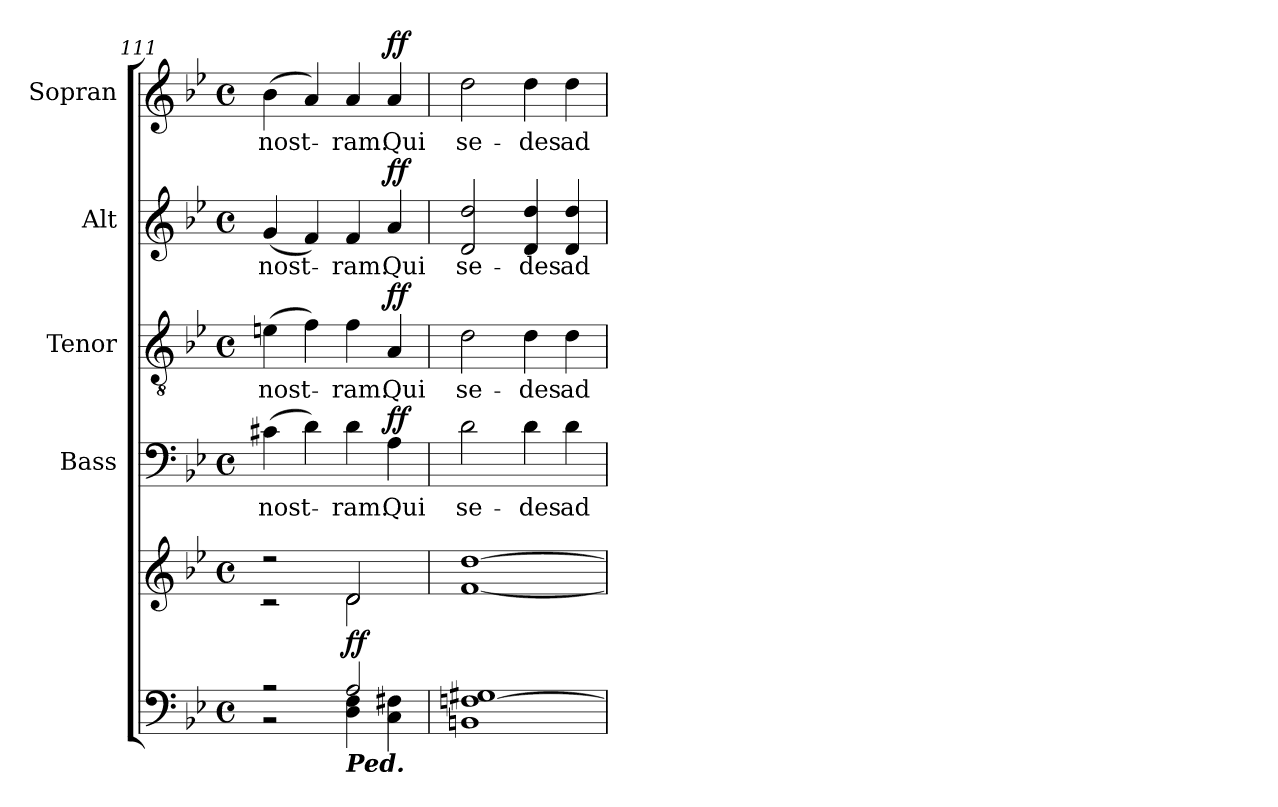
**kern	**kern	**dynam	**kern	**text	**dynam	**kern	**text	**dynam	**kern	**text	**dynam	**kern	**text	**dynam
*part5	*part5	*part5	*part4	*part4	*part4	*part3	*part3	*part3	*part2	*part2	*part2	*part1	*part1	*part1
*staff6	*staff5	*staff5/6	*staff4	*staff4	*staff4	*staff3	*staff3	*staff3	*staff2	*staff2	*staff2	*staff1	*staff1	*staff1
*	*	*	*I"Bass	*	*	*I"Tenor	*	*	*I"Alt	*	*	*I"Sopran	*	*
*	*	*	*I'B.	*	*	*I'T.	*	*	*I'A.	*	*	*I'S.	*	*
*clefF4	*clefG2	*	*clefF4	*	*	*clefGv2	*	*	*clefG2	*	*	*clefG2	*	*
*k[b-e-]	*k[b-e-]	*	*k[b-e-]	*	*	*k[b-e-]	*	*	*k[b-e-]	*	*	*k[b-e-]	*	*
*B-:	*B-:	*	*B-:	*	*	*B-:	*	*	*B-:	*	*	*B-:	*	*
*M4/4	*M4/4	*	*M4/4	*	*	*M4/4	*	*	*M4/4	*	*	*M4/4	*	*
*met(c)	*met(c)	*	*met(c)	*	*	*met(c)	*	*	*met(c)	*	*	*met(c)	*	*
=111	=111	=111	=111	=111	=111	=111	=111	=111	=111	=111	=111	=111	=111	=111
*^	*^	*	*	*	*	*	*	*	*	*	*	*	*	*
!	!	!	!	!	!	!LO:LY:b	!	!	!LO:LY:b	!	!	!LO:LY:b	!	!	!LO:LY:b	!
2r	2r	2r	2r	.	(>4c#X\	nost-	.	(>4en\	nost-	.	(<4g/	nost-	.	(>4b-\	nost-	.
.	.	.	.	.	4d\)	.	.	4f\)	.	.	4f/)	.	.	4a/)	.	.
!LO:TX:b:Bi:t=Ped.	!	!	!	!	!	!	!	!	!	!	!	!	!	!	!	!
!	!	!	!	!LO:DY:b	!	!LO:LY:b	!	!	!LO:LY:b	!	!	!LO:LY:b	!	!	!LO:LY:b	!
2A/	4D\ 4F\	2d/	2d\	ff	4d\	-ram.	.	4f\	-ram.	.	4f/	-ram.	.	4a/	-ram.	.
!	!	!	!	!	!	!LO:LY:b	!LO:DY:a	!	!LO:LY:b	!LO:DY:a	!	!LO:LY:b	!LO:DY:a	!	!LO:LY:b	!LO:DY:a
.	4C\ 4F#X\	.	.	.	4A\	Qui	ff	4A/	Qui	ff	4a/	Qui	ff	4a/	Qui	ff
=112	=112	=112	=112	=112	=112	=112	=112	=112	=112	=112	=112	=112	=112	=112	=112	=112
!	!	!	!	!	!	!LO:LY:b	!	!	!LO:LY:b	!	!	!LO:LY:b	!	!	!LO:LY:b	!
[>1Fn 1G#X	1BBn	[>1dd	[<1f	.	2d\	se-	.	2d\	se-	.	2d/ 2dd/	se-	.	2dd\	se-	.
!	!	!	!	!	!	!LO:LY:b	!	!	!LO:LY:b	!	!	!LO:LY:b	!	!	!LO:LY:b	!
.	.	.	.	.	4d\	-des	.	4d\	-des	.	4d/ 4dd/	-des	.	4dd\	-des	.
!	!	!	!	!	!	!LO:LY:b	!	!	!LO:LY:b	!	!	!LO:LY:b	!	!	!LO:LY:b	!
.	.	.	.	.	4d\	ad	.	4d\	ad	.	4d/ 4dd/	ad	.	4dd\	ad	.
*v	*v	*	*	*	*	*	*	*	*	*	*	*	*	*	*	*
*	*v	*v	*	*	*	*	*	*	*	*	*	*	*	*	*
=	=	=	=	=	=	=	=	=	=	=	=	=	=	=
*-	*-	*-	*-	*-	*-	*-	*-	*-	*-	*-	*-	*-	*-	*-
